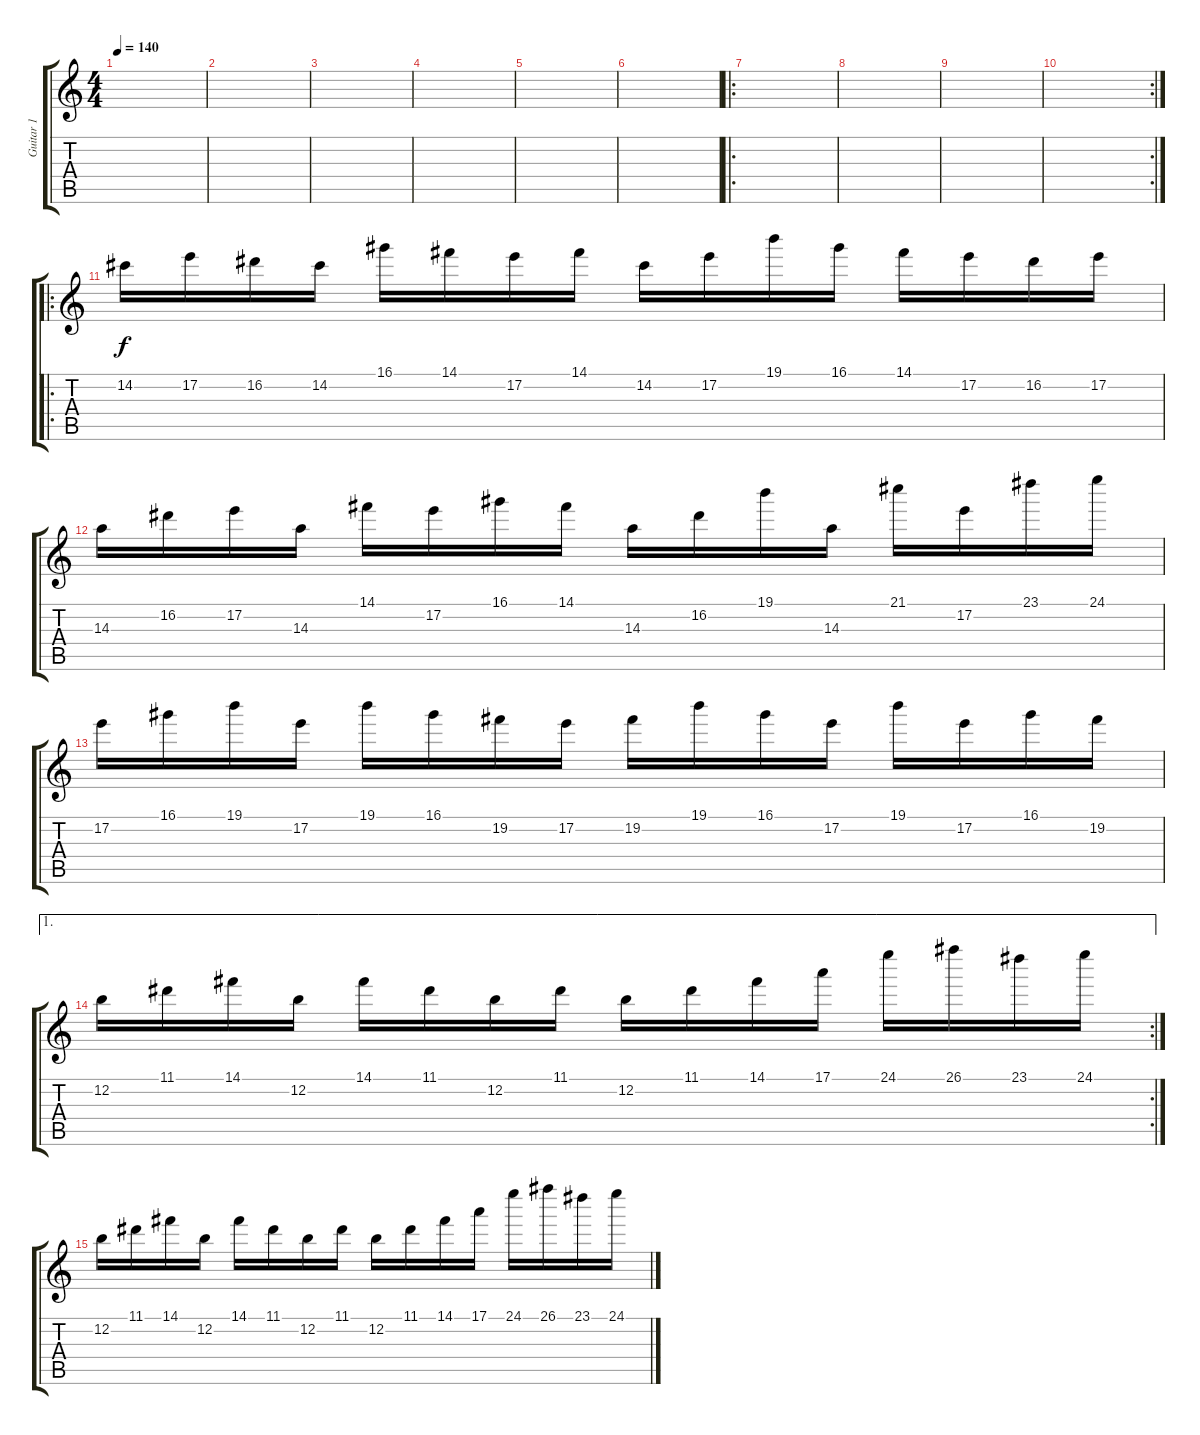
\track ("Guitar 1" "Guitar 1") {instrument acousticguitarsteel}
\staff {score tabs}
\tuning (E4 B3 G3 D3 A2 E2) {hide}
\ts (4 4)
\tempo 140
\clef g2
\ks c
|
|
|
|
|
|
\ro
|
|
|
\rc 2
|
\ro
14.2.16 17.2.16 16.2.16 14.2.16 16.1.16 14.1.16 17.2.16 14.1.16 14.2.16 17.2.16 19.1.16 16.1.16 14.1.16 17.2.16 16.2.16 17.2.16 |
14.3.16 16.2.16 17.2.16 14.3.16 14.1.16 17.2.16 16.1.16 14.1.16 14.3.16 16.2.16 19.1.16 14.3.16 21.1.16 17.2.16 23.1.16 24.1.16 |
17.2.16 16.1.16 19.1.16 17.2.16 19.1.16 16.1.16 19.2.16 17.2.16 19.2.16 19.1.16 16.1.16 17.2.16 19.1.16 17.2.16 16.1.16 19.2.16 |
\ae 1
\rc 2
12.2.16 11.1.16 14.1.16 12.2.16 14.1.16 11.1.16 12.2.16 11.1.16 12.2.16 11.1.16 14.1.16 17.1.16 24.1.16 26.1.16 23.1.16 24.1.16 |
12.2.16 11.1.16 14.1.16 12.2.16 14.1.16 11.1.16 12.2.16 11.1.16 12.2.16 11.1.16 14.1.16 17.1.16 24.1.16 26.1.16 23.1.16 24.1.16
